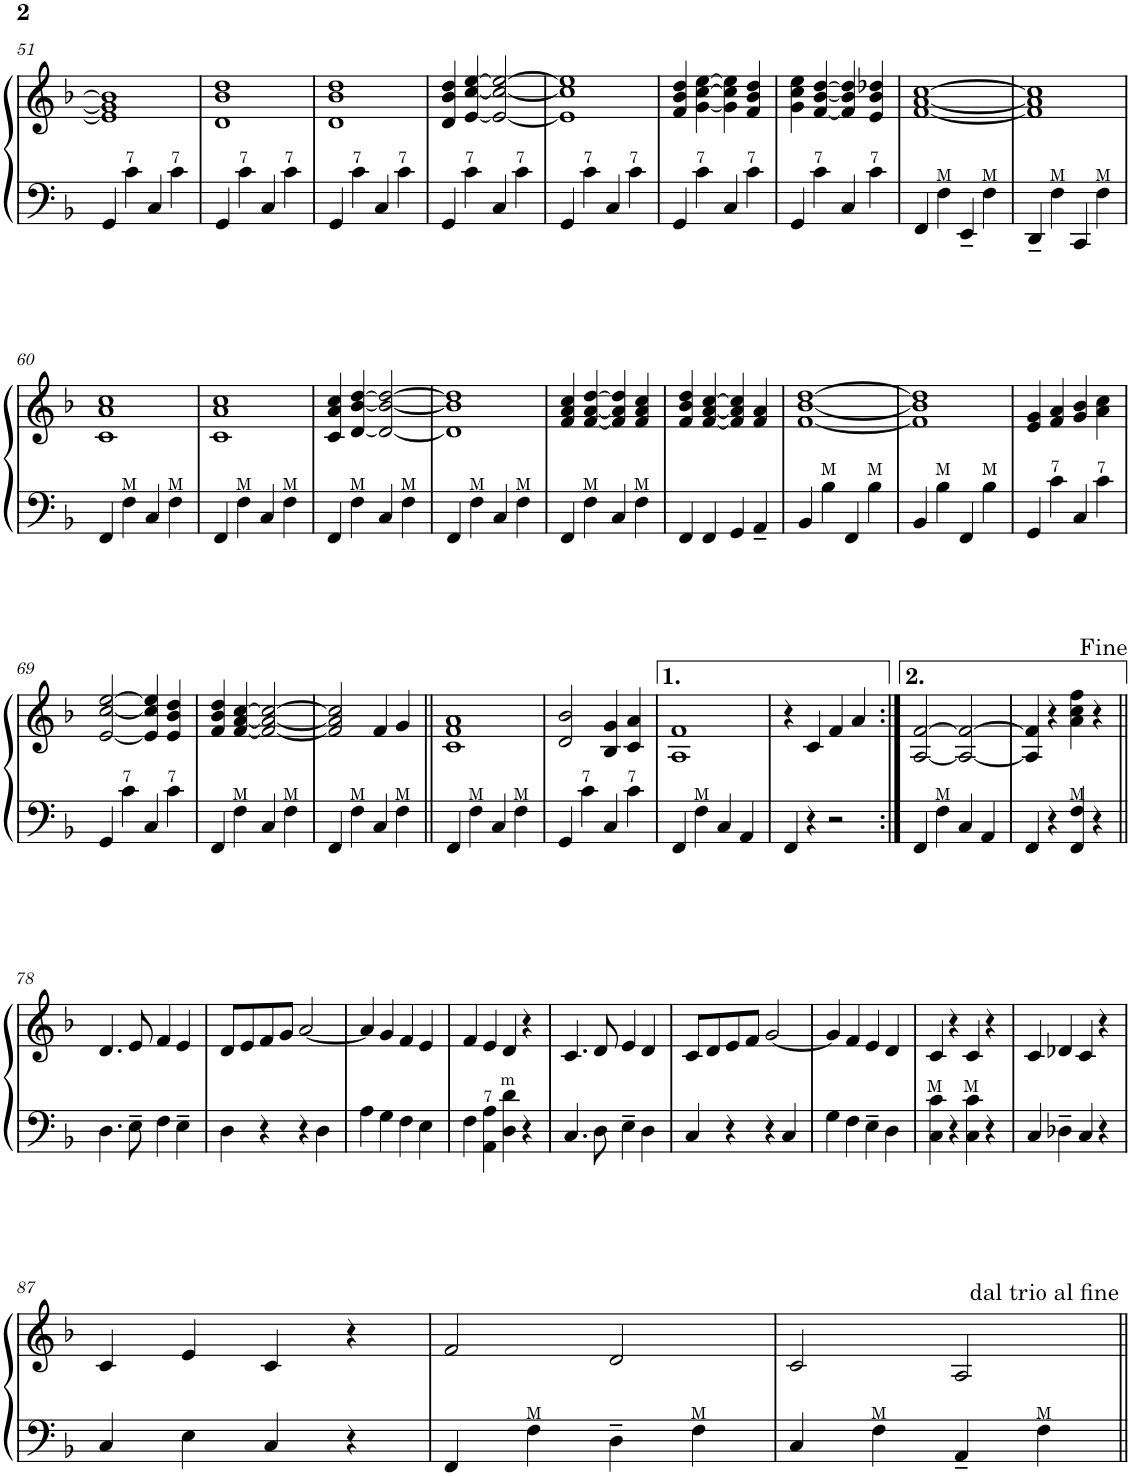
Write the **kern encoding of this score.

**kern	**kern
*part1	*part1
*staff2	*staff1
*I"Accordion	*
*I'Acc.	*
!!LO:PB:g=z
*clefF4	*clefG2
*k[b-]	*k[b-]
*M2/2	*M2/2
*met(c|)	*met(c|)
=51	=51
4GG/	1e] 1g] 1b-]
4c\	.
4C/	.
4c\	.
=52	=52
4GG/	1d 1b- 1dd
4c\	.
4C/	.
4c\	.
=53	=53
4GG/	1d 1b- 1dd
4c\	.
4C/	.
4c\	.
=54	=54
4GG/	4d/ 4b-/ 4dd/
4c\	[4e/ [4cc/ [4ee/
4C/	2e/_ 2cc/_ 2ee/_
4c\	.
=55	=55
4GG/	1e] 1cc] 1ee]
4c\	.
4C/	.
4c\	.
=56	=56
4GG/	4f/ 4b-/ 4dd/
4c\	[4g\ [4cc\ [4ee\
4C/	4g\] 4cc\] 4ee\]
4c\	4f/ 4b-/ 4dd/
=57	=57
4GG/	4g\ 4cc\ 4ee\
4c\	[4f/ [4b-/ [4dd/
4C/	4f/] 4b-/] 4dd/]
4c\	4e/ 4b-/ 4dd-X/
=58	=58
4FF/	[1f [1a [1cc
4F\	.
4EE~/	.
4F\	.
=59	=59
4DD~/	1f] 1a] 1cc]
4F\	.
4CC/	.
4F\	.
!!LO:LB:g=z
=60	=60
4FF/	1c 1a 1cc
4F\	.
4C/	.
4F\	.
=61	=61
4FF/	1c 1a 1cc
4F\	.
4C/	.
4F\	.
=62	=62
4FF/	4c/ 4a/ 4cc/
4F\	[4d/ [4b-/ [4dd/
4C/	2d/_ 2b-/_ 2dd/_
4F\	.
=63	=63
4FF/	1d] 1b-] 1dd]
4F\	.
4C/	.
4F\	.
=64	=64
4FF/	4f/ 4a/ 4cc/
4F\	[4f/ [4a/ [4dd/
4C/	4f/] 4a/] 4dd/]
4F\	4f/ 4a/ 4cc/
=65	=65
4FF/	4f/ 4b-/ 4dd/
4FF/	[4f/ [4a/ [4cc/
4GG/	4f/] 4a/] 4cc/]
4AA~/	4f/ 4a/
=66	=66
4BB-/	[1f [1b- [1dd
4B-\	.
4FF/	.
4B-\	.
=67	=67
4BB-/	1f] 1b-] 1dd]
4B-\	.
4FF/	.
4B-\	.
=68	=68
4GG/	4e/ 4g/
4c\	4f/ 4a/
4C/	4g/ 4b-/
4c\	4a\ 4cc\
!!LO:LB:g=z
=69	=69
4GG/	[2e/ [2cc/ [2ee/
4c\	.
4C/	4e/] 4cc/] 4ee/]
4c\	4e/ 4b-/ 4dd/
=70	=70
4FF/	4f/ 4b-/ 4dd/
4F\	[4f/ [4a/ [4cc/
4C/	2f/_ 2a/_ 2cc/_
4F\	.
=71	=71
4FF/	2f/] 2a/] 2cc/]
4F\	.
4C/	4f/
4F\	4g/
=72||	=72||
4FF/	1c 1f 1a
4F\	.
4C/	.
4F\	.
=73	=73
4GG/	2d/ 2b-/
4c\	.
4C/	4B-/ 4g/
4c\	4c/ 4a/
=74	=74
4FF/	1A 1f
4F\	.
4C/	.
4AA/	.
=75	=75
4FF/	4r
4r	4c/
2r	4f/
.	4a/
=76:|!	=76:|!
4FF/	[2A/ [2f/
4F\	.
4C/	2A/_ 2f/_
4AA/	.
=77	=77
4FF/	4A/] 4f/]
4r	4r
4FF/ 4F/	4a\ 4cc\ 4ff\
4r	4r
!!LO:LB:g=z
=78||	=78||
4.D\	4.d/
8E~\	8e/
4F\	4f/
4E~\	4e/
=79	=79
4D\	8d/L
.	8e/
4r	8f/
.	8g/J
4r	[2a/
4D\	.
=80	=80
4A\	4a/]
4G\	4g/
4F\	4f/
4E\	4e/
=81	=81
4F\	4f/
4AA\ 4A\	4e/
4D\ 4d\	4d/
4r	4r
=82	=82
4.C/	4.c/
8D\	8d/
4E~\	4e/
4D\	4d/
=83	=83
4C/	8c/L
.	8d/
4r	8e/
.	8f/J
4r	[2g/
4C/	.
=84	=84
4G\	4g/]
4F\	4f/
4E~\	4e/
4D\	4d/
=85	=85
4C\ 4c\	4c/
4r	4r
4C\ 4c\	4c/
4r	4r
=86	=86
4C/	4c/
4D-X~\	4d-X/
4C/	4c/
4r	4r
!!LO:LB:g=z
=87	=87
4C/	4c/
4E\	4e/
4C/	4c/
4r	4r
=88	=88
4FF/	2f/
4F\	.
4D~\	2d/
4F\	.
=89	=89
4C/	2c/
4F\	.
4AA~/	2A/
4F\	.
!	!LO:TX:a:t=dal trio al fine
!LO:TX:a:t=dal trio al fine	!
=||	=||
*-	*-
